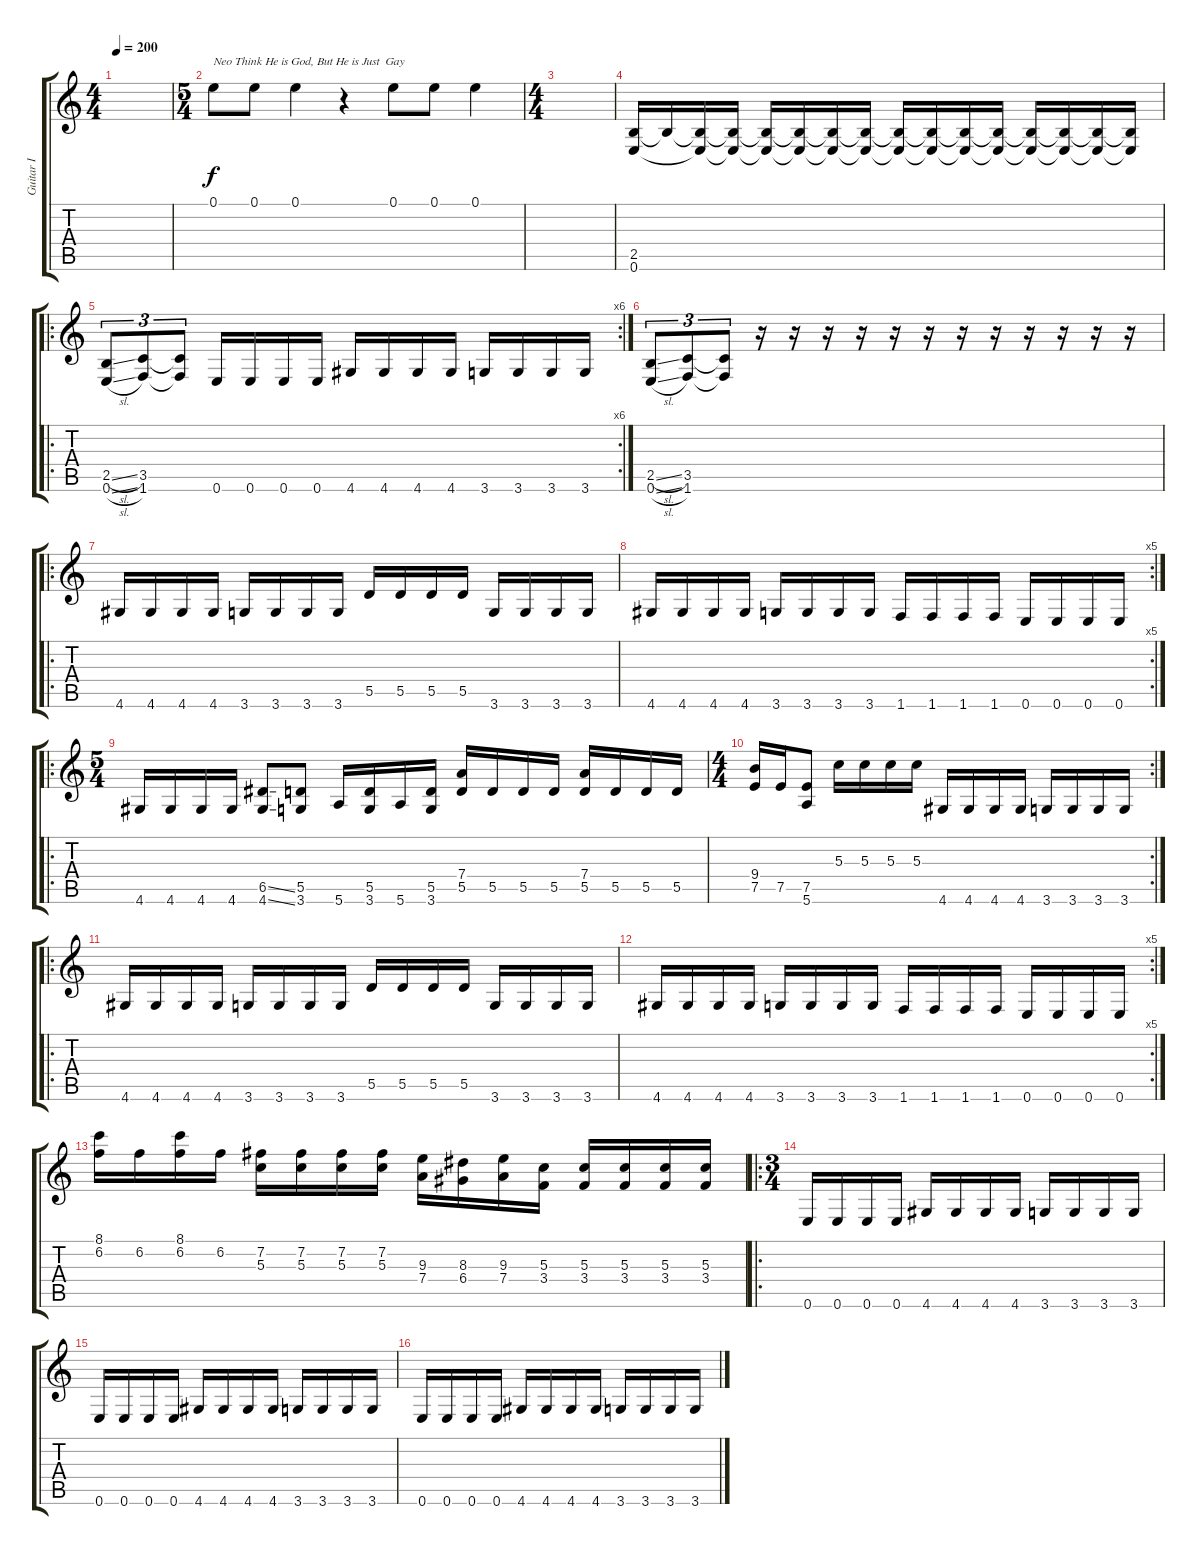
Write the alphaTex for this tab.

\track ("Guitar I" "Guitar I") {instrument distortionguitar}
\staff {score tabs}
\tuning (E4 B3 G3 D3 A2 E2) {hide}
\ts (4 4)
\tempo 200
\clef g2
\ks c
|
\ts (5 4)
0.1.8{txt "Neo Think He is God, But He is Just  Gay " instrument telephonering} 0.1.8 0.1.4 r.4 0.1.8 0.1.8 0.1.4 |
\ts (4 4)
|
(2.5 0.6).16{instrument distortionguitar} 2.5{t}.16 (2.5{t} 0.6{t}).16 (2.5{t} 0.6{t}).16 (2.5{t} 0.6{t}).16 (2.5{t} 0.6{t}).16 (2.5{t} 0.6{t}).16 (2.5{t} 0.6{t}).16 (2.5{t} 0.6{t}).16 (2.5{t} 0.6{t}).16 (2.5{t} 0.6{t}).16 (2.5{t} 0.6{t}).16 (2.5{t} 0.6{t}).16 (2.5{t} 0.6{t}).16 (2.5{t} 0.6{t}).16 (2.5{t} 0.6{t}).16 |
\ro
\rc 6
(2.5{sl} 0.6{sl}).8{tu (3 2)} (3.5 1.6).8{tu (3 2)} (3.5{t} 1.6{t}).8{tu (3 2)} 0.6.16 0.6.16 0.6.16 0.6.16 4.6.16 4.6.16 4.6.16 4.6.16 3.6.16 3.6.16 3.6.16 3.6.16 |
(2.5{sl} 0.6{sl}).8{tu (3 2)} (3.5 1.6).8{tu (3 2)} (3.5{t} 1.6{t}).8{tu (3 2)} r.16 r.16 r.16 r.16 r.16 r.16 r.16 r.16 r.16 r.16 r.16 r.16 |
\ro
4.6.16 4.6.16 4.6.16 4.6.16 3.6.16 3.6.16 3.6.16 3.6.16 5.5.16 5.5.16 5.5.16 5.5.16 3.6.16 3.6.16 3.6.16 3.6.16 |
\rc 5
4.6.16 4.6.16 4.6.16 4.6.16 3.6.16 3.6.16 3.6.16 3.6.16 1.6.16 1.6.16 1.6.16 1.6.16 0.6.16 0.6.16 0.6.16 0.6.16 |
\ro
\ts (5 4)
4.6.16 4.6.16 4.6.16 4.6.16 (6.5{ss} 4.6{ss}).8 (5.5 3.6).8 5.6.16 (5.5 3.6).16 5.6.16 (5.5 3.6).16 (7.4 5.5).16 5.5.16 5.5.16 5.5.16 (7.4 5.5).16 5.5.16 5.5.16 5.5.16 |
\rc 2
\ts (4 4)
(9.4 7.5).16 7.5.16 (7.5 5.6).8 5.3.16 5.3.16 5.3.16 5.3.16 4.6.16 4.6.16 4.6.16 4.6.16 3.6.16 3.6.16 3.6.16 3.6.16 |
\ro
4.6.16 4.6.16 4.6.16 4.6.16 3.6.16 3.6.16 3.6.16 3.6.16 5.5.16 5.5.16 5.5.16 5.5.16 3.6.16 3.6.16 3.6.16 3.6.16 |
\rc 5
4.6.16 4.6.16 4.6.16 4.6.16 3.6.16 3.6.16 3.6.16 3.6.16 1.6.16 1.6.16 1.6.16 1.6.16 0.6.16 0.6.16 0.6.16 0.6.16 |
(8.1 6.2).16 6.2.16 (8.1 6.2).16 6.2.16 (7.2 5.3).16 (7.2 5.3).16 (7.2 5.3).16 (7.2 5.3).16 (9.3 7.4).16 (8.3 6.4).16 (9.3 7.4).16 (5.3 3.4).16 (5.3 3.4).16 (5.3 3.4).16 (5.3 3.4).16 (5.3 3.4).16 |
\ro
\ts (3 4)
0.6.16 0.6.16 0.6.16 0.6.16 4.6.16 4.6.16 4.6.16 4.6.16 3.6.16 3.6.16 3.6.16 3.6.16 |
0.6.16 0.6.16 0.6.16 0.6.16 4.6.16 4.6.16 4.6.16 4.6.16 3.6.16 3.6.16 3.6.16 3.6.16 |
0.6.16 0.6.16 0.6.16 0.6.16 4.6.16 4.6.16 4.6.16 4.6.16 3.6.16 3.6.16 3.6.16 3.6.16
